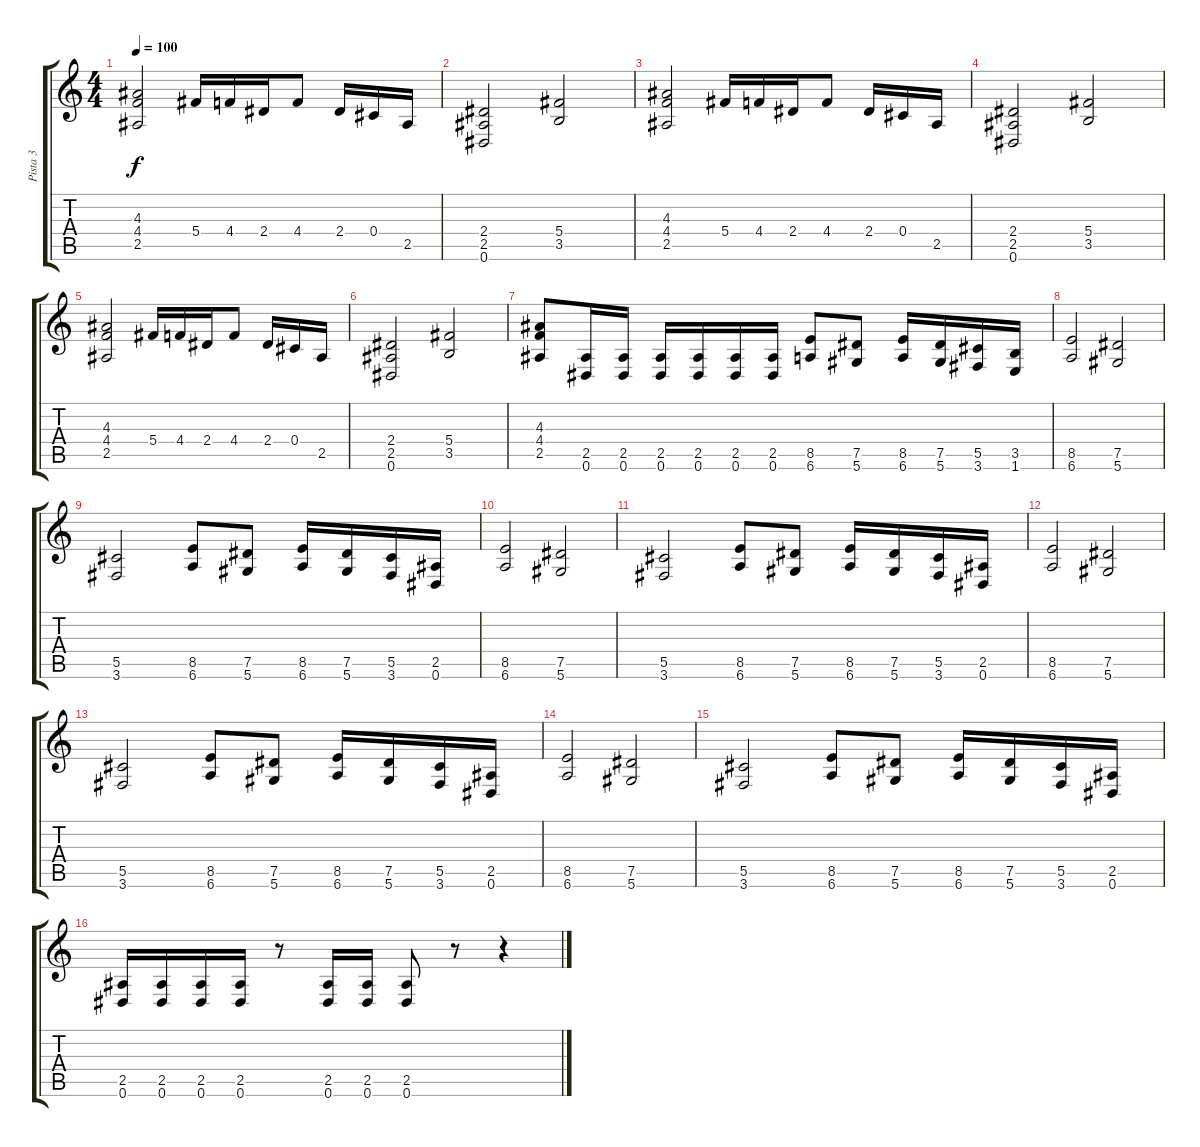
\track ("Pista 3" "Pista 3") {instrument distortionguitar}
\staff {score tabs}
\tuning (Eb4 Bb3 Gb3 Db3 Ab2 Eb2) {hide}
\ts (4 4)
\tempo 100
\clef g2
\ks c
(4.3 4.4 2.5).2{dy f} 5.4.16 4.4.16 2.4.16 4.4.8 2.4.16 0.4.16 2.5.16 |
(2.4 2.5 0.6).2 (5.4 3.5).2 |
(4.3 4.4 2.5).2 5.4.16 4.4.16 2.4.16 4.4.8 2.4.16 0.4.16 2.5.16 |
(2.4 2.5 0.6).2 (5.4 3.5).2 |
(4.3 4.4 2.5).2 5.4.16 4.4.16 2.4.16 4.4.8 2.4.16 0.4.16 2.5.16 |
(2.4 2.5 0.6).2 (5.4 3.5).2 |
(4.3 4.4 2.5).8 (2.5 0.6).16 (2.5 0.6).16 (2.5 0.6).16 (2.5 0.6).16 (2.5 0.6).16 (2.5 0.6).16 (8.5 6.6).8 (7.5 5.6).8 (8.5 6.6).16 (7.5 5.6).16 (5.5 3.6).16 (3.5 1.6).16 |
(8.5 6.6).2 (7.5 5.6).2 |
(5.5 3.6).2 (8.5 6.6).8 (7.5 5.6).8 (8.5 6.6).16 (7.5 5.6).16 (5.5 3.6).16 (2.5 0.6).16 |
(8.5 6.6).2 (7.5 5.6).2 |
(5.5 3.6).2 (8.5 6.6).8 (7.5 5.6).8 (8.5 6.6).16 (7.5 5.6).16 (5.5 3.6).16 (2.5 0.6).16 |
(8.5 6.6).2 (7.5 5.6).2 |
(5.5 3.6).2 (8.5 6.6).8 (7.5 5.6).8 (8.5 6.6).16 (7.5 5.6).16 (5.5 3.6).16 (2.5 0.6).16 |
(8.5 6.6).2 (7.5 5.6).2 |
(5.5 3.6).2 (8.5 6.6).8 (7.5 5.6).8 (8.5 6.6).16 (7.5 5.6).16 (5.5 3.6).16 (2.5 0.6).16 |
(2.5 0.6).16 (2.5 0.6).16 (2.5 0.6).16 (2.5 0.6).16 r.8 (2.5 0.6).16 (2.5 0.6).16 (2.5 0.6).8 r.8 r.4
